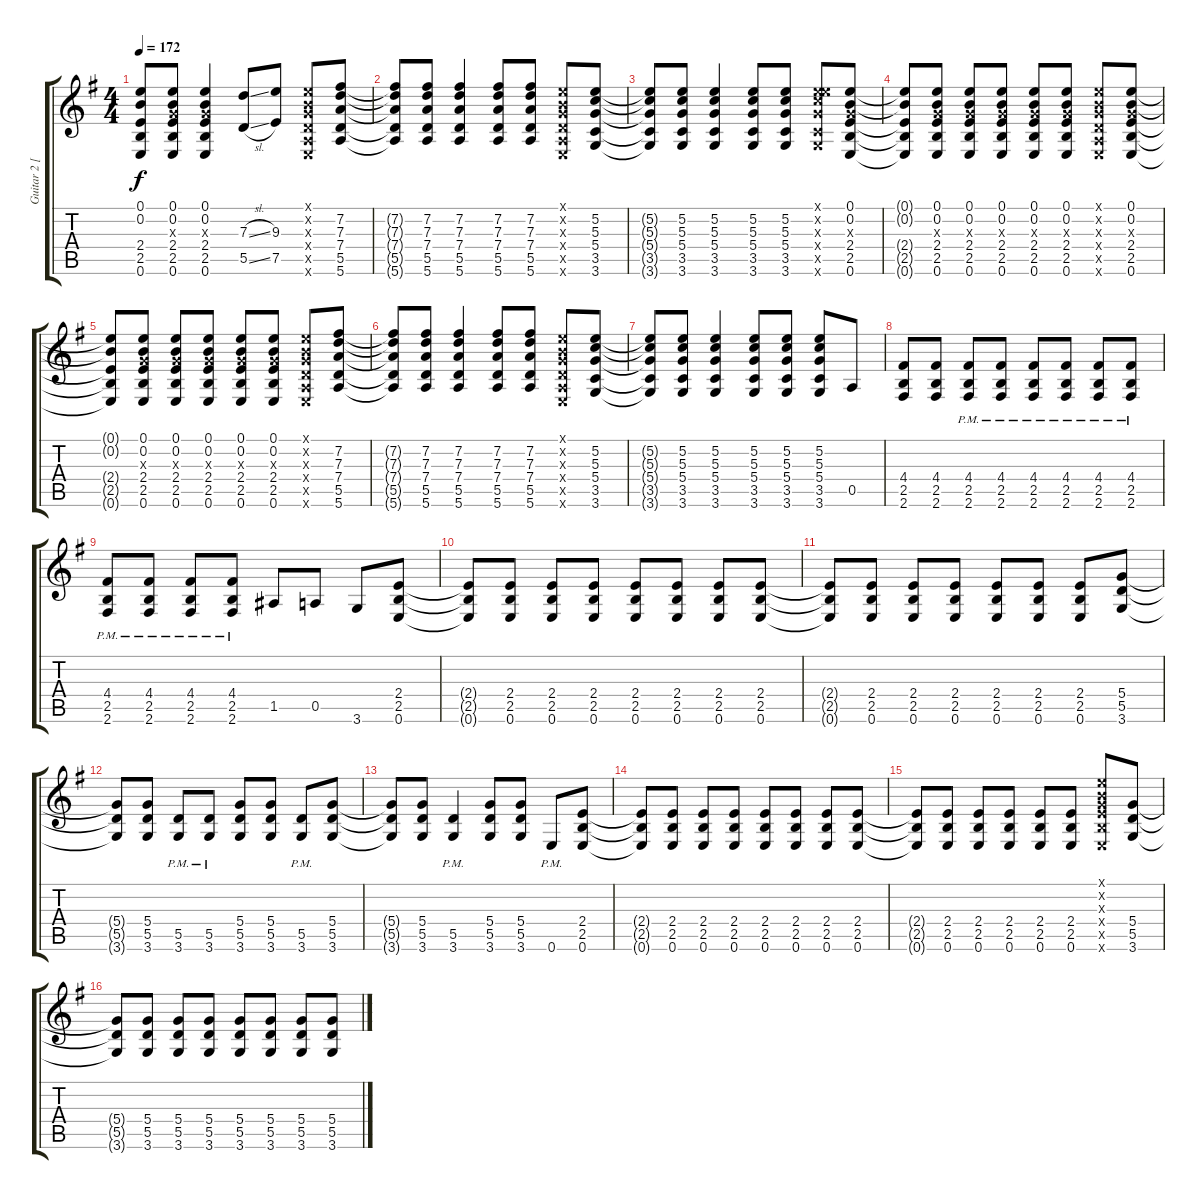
\track ("Guitar 2 [Dave]" "Guitar 2 [") {instrument distortionguitar}
\staff {score tabs}
\tuning (E4 B3 G3 D3 A2 E2) {hide}
\ts (4 4)
\tempo 172
\clef g2
\ks g
(0.1{t} 0.2{t} 2.4{t} 2.5{t} 0.6{t}).8{dy f} (0.1 0.2 0.3{x} 2.4 2.5 0.6).8 (0.1 0.2 0.3{x} 2.4 2.5 0.6).4 (7.3{sl} 5.5{sl}).8 (9.3 7.5).8 (0.1{x} 0.2{x} 0.3{x} 0.4{x} 0.5{x} 0.6{x}).8 (7.2 7.3 7.4 5.5 5.6).8 |
(7.2{t} 7.3{t} 7.4{t} 5.5{t} 5.6{t}).8 (7.2 7.3 7.4 5.5 5.6).8 (7.2 7.3 7.4 5.5 5.6).4 (7.2 7.3 7.4 5.5 5.6).8 (7.2 7.3 7.4 5.5 5.6).8 (0.1{x} 0.2{x} 0.3{x} 0.4{x} 0.5{x} 0.6{x}).8 (5.2 5.3 5.4 3.5 3.6).8 |
(5.2{t} 5.3{t} 5.4{t} 3.5{t} 3.6{t}).8 (5.2 5.3 5.4 3.5 3.6).8 (5.2 5.3 5.4 3.5 3.6).4 (5.2 5.3 5.4 3.5 3.6).8 (5.2 5.3 5.4 3.5 3.6).8 (0.1{x} 5.2{x} 5.3{x} 5.4{x} 3.5{x} 3.6{x}).8 (0.1 0.2 0.3{x} 2.4 2.5 0.6).8 |
(0.1{t} 0.2{t} 2.4{t} 2.5{t} 0.6{t}).8 (0.1 0.2 0.3{x} 2.4 2.5 0.6).8 (0.1 0.2 0.3{x} 2.4 2.5 0.6).8 (0.1 0.2 0.3{x} 2.4 2.5 0.6).8 (0.1 0.2 0.3{x} 2.4 2.5 0.6).8 (0.1 0.2 0.3{x} 2.4 2.5 0.6).8 (0.1{x} 0.2{x} 0.3{x} 0.4{x} 0.5{x} 0.6{x}).8 (0.1 0.2 0.3{x} 2.4 2.5 0.6).8 |
(0.1{t} 0.2{t} 2.4{t} 2.5{t} 0.6{t}).8 (0.1 0.2 0.3{x} 2.4 2.5 0.6).8 (0.1 0.2 0.3{x} 2.4 2.5 0.6).8 (0.1 0.2 0.3{x} 2.4 2.5 0.6).8 (0.1 0.2 0.3{x} 2.4 2.5 0.6).8 (0.1 0.2 0.3{x} 2.4 2.5 0.6).8 (0.1{x} 0.2{x} 0.3{x} 0.4{x} 0.5{x} 0.6{x}).8 (7.2 7.3 7.4 5.5 5.6).8 |
(7.2{t} 7.3{t} 7.4{t} 5.5{t} 5.6{t}).8 (7.2 7.3 7.4 5.5 5.6).8 (7.2 7.3 7.4 5.5 5.6).4 (7.2 7.3 7.4 5.5 5.6).8 (7.2 7.3 7.4 5.5 5.6).8 (0.1{x} 0.2{x} 0.3{x} 0.4{x} 0.5{x} 0.6{x}).8 (5.2 5.3 5.4 3.5 3.6).8 |
(5.2{t} 5.3{t} 5.4{t} 3.5{t} 3.6{t}).8 (5.2 5.3 5.4 3.5 3.6).8 (5.2 5.3 5.4 3.5 3.6).4 (5.2 5.3 5.4 3.5 3.6).8 (5.2 5.3 5.4 3.5 3.6).8 (5.2 5.3 5.4 3.5 3.6).8 0.5.8 |
(4.4 2.5 2.6).8 (4.4 2.5 2.6).8 (4.4{pm} 2.5{pm} 2.6{pm}).8 (4.4{pm} 2.5{pm} 2.6{pm}).8 (4.4{pm} 2.5{pm} 2.6{pm}).8 (4.4{pm} 2.5{pm} 2.6{pm}).8 (4.4{pm} 2.5{pm} 2.6{pm}).8 (4.4{pm} 2.5{pm} 2.6{pm}).8 |
(4.4{pm} 2.5{pm} 2.6{pm}).8 (4.4{pm} 2.5{pm} 2.6{pm}).8 (4.4{pm} 2.5{pm} 2.6{pm}).8 (4.4{pm} 2.5{pm} 2.6{pm}).8 1.5.8 0.5.8 3.6.8 (2.4 2.5 0.6).8 |
(2.4{t} 2.5{t} 0.6{t}).8 (2.4 2.5 0.6).8 (2.4 2.5 0.6).8 (2.4 2.5 0.6).8 (2.4 2.5 0.6).8 (2.4 2.5 0.6).8 (2.4 2.5 0.6).8 (2.4 2.5 0.6).8 |
(2.4{t} 2.5{t} 0.6{t}).8 (2.4 2.5 0.6).8 (2.4 2.5 0.6).8 (2.4 2.5 0.6).8 (2.4 2.5 0.6).8 (2.4 2.5 0.6).8 (2.4 2.5 0.6).8 (5.4 5.5 3.6).8 |
(5.4{t} 5.5{t} 3.6{t}).8 (5.4 5.5 3.6).8 (5.5{pm} 3.6{pm}).8 (5.5{pm} 3.6{pm}).8 (5.4 5.5 3.6).8 (5.4 5.5 3.6).8 (5.5{pm} 3.6{pm}).8 (5.4 5.5 3.6).8 |
(5.4{t} 5.5{t} 3.6{t}).8 (5.4 5.5 3.6).8 (5.5{pm} 3.6{pm}).4 (5.4 5.5 3.6).8 (5.4 5.5 3.6).8 0.6{pm}.8 (2.4 2.5 0.6).8 |
(2.4{t} 2.5{t} 0.6{t}).8 (2.4 2.5 0.6).8 (2.4 2.5 0.6).8 (2.4 2.5 0.6).8 (2.4 2.5 0.6).8 (2.4 2.5 0.6).8 (2.4 2.5 0.6).8 (2.4 2.5 0.6).8 |
(2.4{t} 2.5{t} 0.6{t}).8 (2.4 2.5 0.6).8 (2.4 2.5 0.6).8 (2.4 2.5 0.6).8 (2.4 2.5 0.6).8 (2.4 2.5 0.6).8 (0.1{x} 0.2{x} 0.3{x} 2.4{x} 2.5{x} 0.6{x}).8 (5.4 5.5 3.6).8 |
(5.4{t} 5.5{t} 3.6{t}).8 (5.4 5.5 3.6).8 (5.4 5.5 3.6).8 (5.4 5.5 3.6).8 (5.4 5.5 3.6).8 (5.4 5.5 3.6).8 (5.4 5.5 3.6).8 (5.4 5.5 3.6).8
